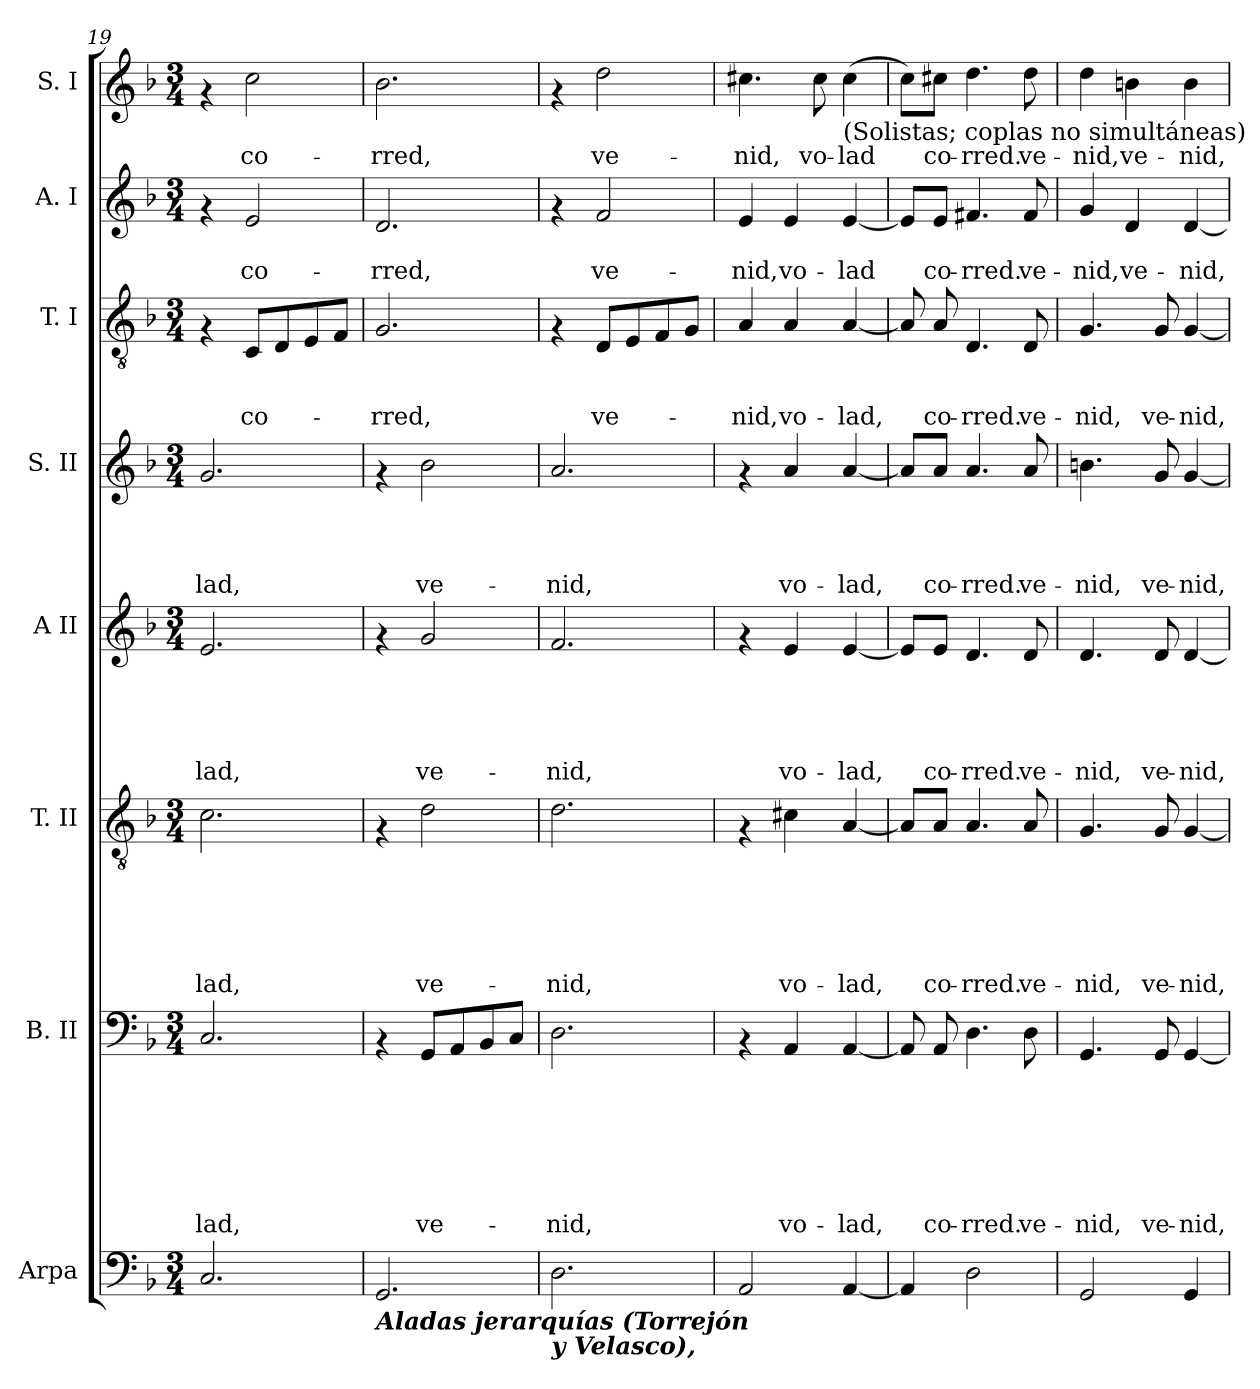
**kern	**kern	**text	**text	**text	**text	**text	**text	**text	**kern	**text	**text	**text	**text	**text	**text	**kern	**text	**text	**text	**text	**text	**kern	**text	**text	**text	**text	**kern	**text	**text	**text	**kern	**text	**text	**kern	**text
*part8	*part7	*part7	*part7	*part7	*part7	*part7	*part7	*part7	*part6	*part6	*part6	*part6	*part6	*part6	*part6	*part5	*part5	*part5	*part5	*part5	*part5	*part4	*part4	*part4	*part4	*part4	*part3	*part3	*part3	*part3	*part2	*part2	*part2	*part1	*part1
*staff8	*staff7	*staff7	*staff7	*staff7	*staff7	*staff7	*staff7	*staff7	*staff6	*staff6	*staff6	*staff6	*staff6	*staff6	*staff6	*staff5	*staff5	*staff5	*staff5	*staff5	*staff5	*staff4	*staff4	*staff4	*staff4	*staff4	*staff3	*staff3	*staff3	*staff3	*staff2	*staff2	*staff2	*staff1	*staff1
*I"Arpa	*I"B. II	*	*	*	*	*	*	*	*I"T. II	*	*	*	*	*	*	*I"A II	*	*	*	*	*	*I"S. II	*	*	*	*	*I"T. I	*	*	*	*I"A. I	*	*	*I"S. I	*
*I'Arpa	*I'B. II	*	*	*	*	*	*	*	*I'T. II	*	*	*	*	*	*	*I'A II	*	*	*	*	*	*I'S. II	*	*	*	*	*I'T. I	*	*	*	*I'A. I	*	*	*I'S. I	*
*clefF4	*clefF4	*	*	*	*	*	*	*	*clefGv2	*	*	*	*	*	*	*clefG2	*	*	*	*	*	*clefG2	*	*	*	*	*clefGv2	*	*	*	*clefG2	*	*	*clefG2	*
*k[b-]	*k[b-]	*	*	*	*	*	*	*	*k[b-]	*	*	*	*	*	*	*k[b-]	*	*	*	*	*	*k[b-]	*	*	*	*	*k[b-]	*	*	*	*k[b-]	*	*	*k[b-]	*
*F:	*F:	*	*	*	*	*	*	*	*F:	*	*	*	*	*	*	*F:	*	*	*	*	*	*F:	*	*	*	*	*F:	*	*	*	*F:	*	*	*F:	*
*M3/4	*M3/4	*	*	*	*	*	*	*	*M3/4	*	*	*	*	*	*	*M3/4	*	*	*	*	*	*M3/4	*	*	*	*	*M3/4	*	*	*	*M3/4	*	*	*M3/4	*
=19	=19	=19	=19	=19	=19	=19	=19	=19	=19	=19	=19	=19	=19	=19	=19	=19	=19	=19	=19	=19	=19	=19	=19	=19	=19	=19	=19	=19	=19	=19	=19	=19	=19	=19	=19
!	!	!	!	!	!	!	!	!LO:LY:b	!	!	!	!	!	!	!LO:LY:b	!	!	!	!	!	!LO:LY:b	!	!	!	!	!LO:LY:b	!	!	!	!	!	!	!	!	!
2.C/	2.C/	.	.	.	.	.	.	-lad,	2.c\	.	.	.	.	.	-lad,	2.e/	.	.	.	.	-lad,	2.g/	.	.	.	-lad,	4rF	.	.	.	4rf	.	.	4rf	.
!	!	!	!	!	!	!	!	!	!	!	!	!	!	!	!	!	!	!	!	!	!	!	!	!	!	!	!	!	!	!LO:LY:b	!	!	!LO:LY:b	!	!LO:LY:b
.	.	.	.	.	.	.	.	.	.	.	.	.	.	.	.	.	.	.	.	.	.	.	.	.	.	.	8C/L	.	.	co-	2e/	.	co-	2cc\	co-
.	.	.	.	.	.	.	.	.	.	.	.	.	.	.	.	.	.	.	.	.	.	.	.	.	.	.	8D/	.	.	.	.	.	.	.	.
.	.	.	.	.	.	.	.	.	.	.	.	.	.	.	.	.	.	.	.	.	.	.	.	.	.	.	8E/	.	.	.	.	.	.	.	.
.	.	.	.	.	.	.	.	.	.	.	.	.	.	.	.	.	.	.	.	.	.	.	.	.	.	.	8F/J	.	.	.	.	.	.	.	.
=20	=20	=20	=20	=20	=20	=20	=20	=20	=20	=20	=20	=20	=20	=20	=20	=20	=20	=20	=20	=20	=20	=20	=20	=20	=20	=20	=20	=20	=20	=20	=20	=20	=20	=20	=20
!LO:TX:b:Bi:t=Aladas jerarquías (Torrejón	!	!	!	!	!	!	!	!	!	!	!	!	!	!	!	!	!	!	!	!	!	!	!	!	!	!	!	!	!	!	!	!	!	!	!
!	!	!	!	!	!	!	!	!	!	!	!	!	!	!	!	!	!	!	!	!	!	!	!	!	!	!	!	!	!	!LO:LY:b	!	!	!LO:LY:b	!	!LO:LY:b
2.GG</	4rAA	.	.	.	.	.	.	.	4rF	.	.	.	.	.	.	4rf	.	.	.	.	.	4rf	.	.	.	.	2.G/	.	.	-rred,	2.d/	.	-rred,	2.b-\	-rred,
!	!	!	!	!	!	!	!	!LO:LY:b	!	!	!	!	!	!	!LO:LY:b	!	!	!	!	!	!LO:LY:b	!	!	!	!	!LO:LY:b	!	!	!	!	!	!	!	!	!
.	8GG/L	.	.	.	.	.	.	ve-	2d\	.	.	.	.	.	ve-	2g/	.	.	.	.	ve-	2b-\	.	.	.	ve-	.	.	.	.	.	.	.	.	.
.	8AA/	.	.	.	.	.	.	.	.	.	.	.	.	.	.	.	.	.	.	.	.	.	.	.	.	.	.	.	.	.	.	.	.	.	.
.	8BB-/	.	.	.	.	.	.	.	.	.	.	.	.	.	.	.	.	.	.	.	.	.	.	.	.	.	.	.	.	.	.	.	.	.	.
.	8C/J	.	.	.	.	.	.	.	.	.	.	.	.	.	.	.	.	.	.	.	.	.	.	.	.	.	.	.	.	.	.	.	.	.	.
=21	=21	=21	=21	=21	=21	=21	=21	=21	=21	=21	=21	=21	=21	=21	=21	=21	=21	=21	=21	=21	=21	=21	=21	=21	=21	=21	=21	=21	=21	=21	=21	=21	=21	=21	=21
!LO:TX:b:Bi:t=y Velasco),	!	!	!	!	!	!	!	!	!	!	!	!	!	!	!	!	!	!	!	!	!	!	!	!	!	!	!	!	!	!	!	!	!	!	!
!	!	!	!	!	!	!	!	!LO:LY:b	!	!	!	!	!	!	!LO:LY:b	!	!	!	!	!	!LO:LY:b	!	!	!	!	!LO:LY:b	!	!	!	!	!	!	!	!	!
2.D\	2.D\	.	.	.	.	.	.	-nid,	2.d\	.	.	.	.	.	-nid,	2.f/	.	.	.	.	-nid,	2.a/	.	.	.	-nid,	4rF	.	.	.	4rf	.	.	4rf	.
!	!	!	!	!	!	!	!	!	!	!	!	!	!	!	!	!	!	!	!	!	!	!	!	!	!	!	!	!	!	!LO:LY:b	!	!	!LO:LY:b	!	!LO:LY:b
.	.	.	.	.	.	.	.	.	.	.	.	.	.	.	.	.	.	.	.	.	.	.	.	.	.	.	8D/L	.	.	ve-	2f/	.	ve-	2dd\	ve-
.	.	.	.	.	.	.	.	.	.	.	.	.	.	.	.	.	.	.	.	.	.	.	.	.	.	.	8E/	.	.	.	.	.	.	.	.
.	.	.	.	.	.	.	.	.	.	.	.	.	.	.	.	.	.	.	.	.	.	.	.	.	.	.	8F/	.	.	.	.	.	.	.	.
.	.	.	.	.	.	.	.	.	.	.	.	.	.	.	.	.	.	.	.	.	.	.	.	.	.	.	8G/J	.	.	.	.	.	.	.	.
!!LO:PB:g=z
=22	=22	=22	=22	=22	=22	=22	=22	=22	=22	=22	=22	=22	=22	=22	=22	=22	=22	=22	=22	=22	=22	=22	=22	=22	=22	=22	=22	=22	=22	=22	=22	=22	=22	=22	=22
!	!	!	!	!	!	!	!	!	!	!	!	!	!	!	!	!	!	!	!	!	!	!	!	!	!	!	!	!	!	!LO:LY:b	!	!	!LO:LY:b	!	!LO:LY:b
2AA/	4rAA	.	.	.	.	.	.	.	4rF	.	.	.	.	.	.	4rf	.	.	.	.	.	4rf	.	.	.	.	4A/	.	.	-nid,	4e/	.	-nid,	4.cc#X\	-nid,
!	!	!	!	!	!	!	!	!LO:LY:b	!	!	!	!	!	!	!LO:LY:b	!	!	!	!	!	!LO:LY:b	!	!	!	!	!LO:LY:b	!	!	!	!LO:LY:b	!	!	!LO:LY:b	!	!
.	4AA/	.	.	.	.	.	.	vo-	4c#X\	.	.	.	.	.	vo-	4e/	.	.	.	.	vo-	4a/	.	.	.	vo-	4A/	.	.	vo-	4e/	.	vo-	.	.
!	!	!	!	!	!	!	!	!	!	!	!	!	!	!	!	!	!	!	!	!	!	!	!	!	!	!	!	!	!	!	!	!	!	!	!LO:LY:b
.	.	.	.	.	.	.	.	.	.	.	.	.	.	.	.	.	.	.	.	.	.	.	.	.	.	.	.	.	.	.	.	.	.	8cc#\	vo-
!	!	!	!	!	!	!	!	!	!	!	!	!	!	!	!	!	!	!	!	!	!	!	!	!	!	!	!	!	!	!	!	!	!	!LO:TX:b:t=(Solistas; coplas no simultáneas)	!
!	!	!	!	!	!	!	!	!LO:LY:b	!	!	!	!	!	!	!LO:LY:b	!	!	!	!	!	!LO:LY:b	!	!	!	!	!LO:LY:b	!	!	!	!LO:LY:b	!	!	!LO:LY:b	!	!LO:LY:b
[>4AA/	[>4AA/	.	.	.	.	.	.	-lad,	[>4A/	.	.	.	.	.	-lad,	[>4e/	.	.	.	.	-lad,	[>4a/	.	.	.	-lad,	[>4A/	.	.	-lad,	[>4e/	.	-lad	(>4cc#\	-lad
=23	=23	=23	=23	=23	=23	=23	=23	=23	=23	=23	=23	=23	=23	=23	=23	=23	=23	=23	=23	=23	=23	=23	=23	=23	=23	=23	=23	=23	=23	=23	=23	=23	=23	=23	=23
4AA/]	8AA/]	.	.	.	.	.	.	.	8A/L]	.	.	.	.	.	.	8e/L]	.	.	.	.	.	8a/L]	.	.	.	.	8A/]	.	.	.	8e/L]	.	.	8cc\L)	.
!	!	!	!	!	!	!	!	!LO:LY:b	!	!	!	!	!	!	!LO:LY:b	!	!	!	!	!	!LO:LY:b	!	!	!	!	!LO:LY:b	!	!	!	!LO:LY:b	!	!	!LO:LY:b	!	!LO:LY:b
.	8AA/	.	.	.	.	.	.	co-	8A/J	.	.	.	.	.	co-	8e/J	.	.	.	.	co-	8a/J	.	.	.	co-	8A/	.	.	co-	8e/J	.	co-	8cc#X\J	co-
!	!	!	!	!	!	!	!	!LO:LY:b	!	!	!	!	!	!	!LO:LY:b	!	!	!	!	!	!LO:LY:b	!	!	!	!	!LO:LY:b	!	!	!	!LO:LY:b	!	!	!LO:LY:b	!	!LO:LY:b
2D\	4.D\	.	.	.	.	.	.	-rred.	4.A/	.	.	.	.	.	-rred.	4.d/	.	.	.	.	-rred.	4.a/	.	.	.	-rred.	4.D/	.	.	-rred.	4.f#X/	.	-rred.	4.dd\	-rred.
!	!	!	!	!	!	!	!	!LO:LY:b	!	!	!	!	!	!	!LO:LY:b	!	!	!	!	!	!LO:LY:b	!	!	!	!	!LO:LY:b	!	!	!	!LO:LY:b	!	!	!LO:LY:b	!	!LO:LY:b
.	8D\	.	.	.	.	.	.	ve-	8A/	.	.	.	.	.	ve-	8d/	.	.	.	.	ve-	8a/	.	.	.	ve-	8D/	.	.	ve-	8f#/	.	ve-	8dd\	ve-
=24	=24	=24	=24	=24	=24	=24	=24	=24	=24	=24	=24	=24	=24	=24	=24	=24	=24	=24	=24	=24	=24	=24	=24	=24	=24	=24	=24	=24	=24	=24	=24	=24	=24	=24	=24
!	!	!	!	!	!	!	!	!LO:LY:b	!	!	!	!	!	!	!LO:LY:b	!	!	!	!	!	!LO:LY:b	!	!	!	!	!LO:LY:b	!	!	!	!LO:LY:b	!	!	!LO:LY:b	!	!LO:LY:b
2GG/	4.GG/	.	.	.	.	.	.	-nid,	4.G/	.	.	.	.	.	-nid,	4.d/	.	.	.	.	-nid,	4.bn\	.	.	.	-nid,	4.G/	.	.	-nid,	4g/	.	-nid,	4dd\	-nid,
!	!	!	!	!	!	!	!	!	!	!	!	!	!	!	!	!	!	!	!	!	!	!	!	!	!	!	!	!	!	!	!	!	!LO:LY:b	!	!LO:LY:b
.	.	.	.	.	.	.	.	.	.	.	.	.	.	.	.	.	.	.	.	.	.	.	.	.	.	.	.	.	.	.	4d/	.	ve-	4bn\	ve-
!	!	!	!	!	!	!	!	!LO:LY:b	!	!	!	!	!	!	!LO:LY:b	!	!	!	!	!	!LO:LY:b	!	!	!	!	!LO:LY:b	!	!	!	!LO:LY:b	!	!	!	!	!
.	8GG/	.	.	.	.	.	.	ve-	8G/	.	.	.	.	.	ve-	8d/	.	.	.	.	ve-	8g/	.	.	.	ve-	8G/	.	.	ve-	.	.	.	.	.
!	!	!	!	!	!	!	!	!LO:LY:b	!	!	!	!	!	!	!LO:LY:b	!	!	!	!	!	!LO:LY:b	!	!	!	!	!LO:LY:b	!	!	!	!LO:LY:b	!	!	!LO:LY:b	!	!LO:LY:b
4GG/	[>4GG/	.	.	.	.	.	.	-nid,	[>4G/	.	.	.	.	.	-nid,	[>4d/	.	.	.	.	-nid,	[>4g/	.	.	.	-nid,	[>4G/	.	.	-nid,	[>4d/	.	-nid,	4b\	-nid,
=	=	=	=	=	=	=	=	=	=	=	=	=	=	=	=	=	=	=	=	=	=	=	=	=	=	=	=	=	=	=	=	=	=	=	=
*-	*-	*-	*-	*-	*-	*-	*-	*-	*-	*-	*-	*-	*-	*-	*-	*-	*-	*-	*-	*-	*-	*-	*-	*-	*-	*-	*-	*-	*-	*-	*-	*-	*-	*-	*-
